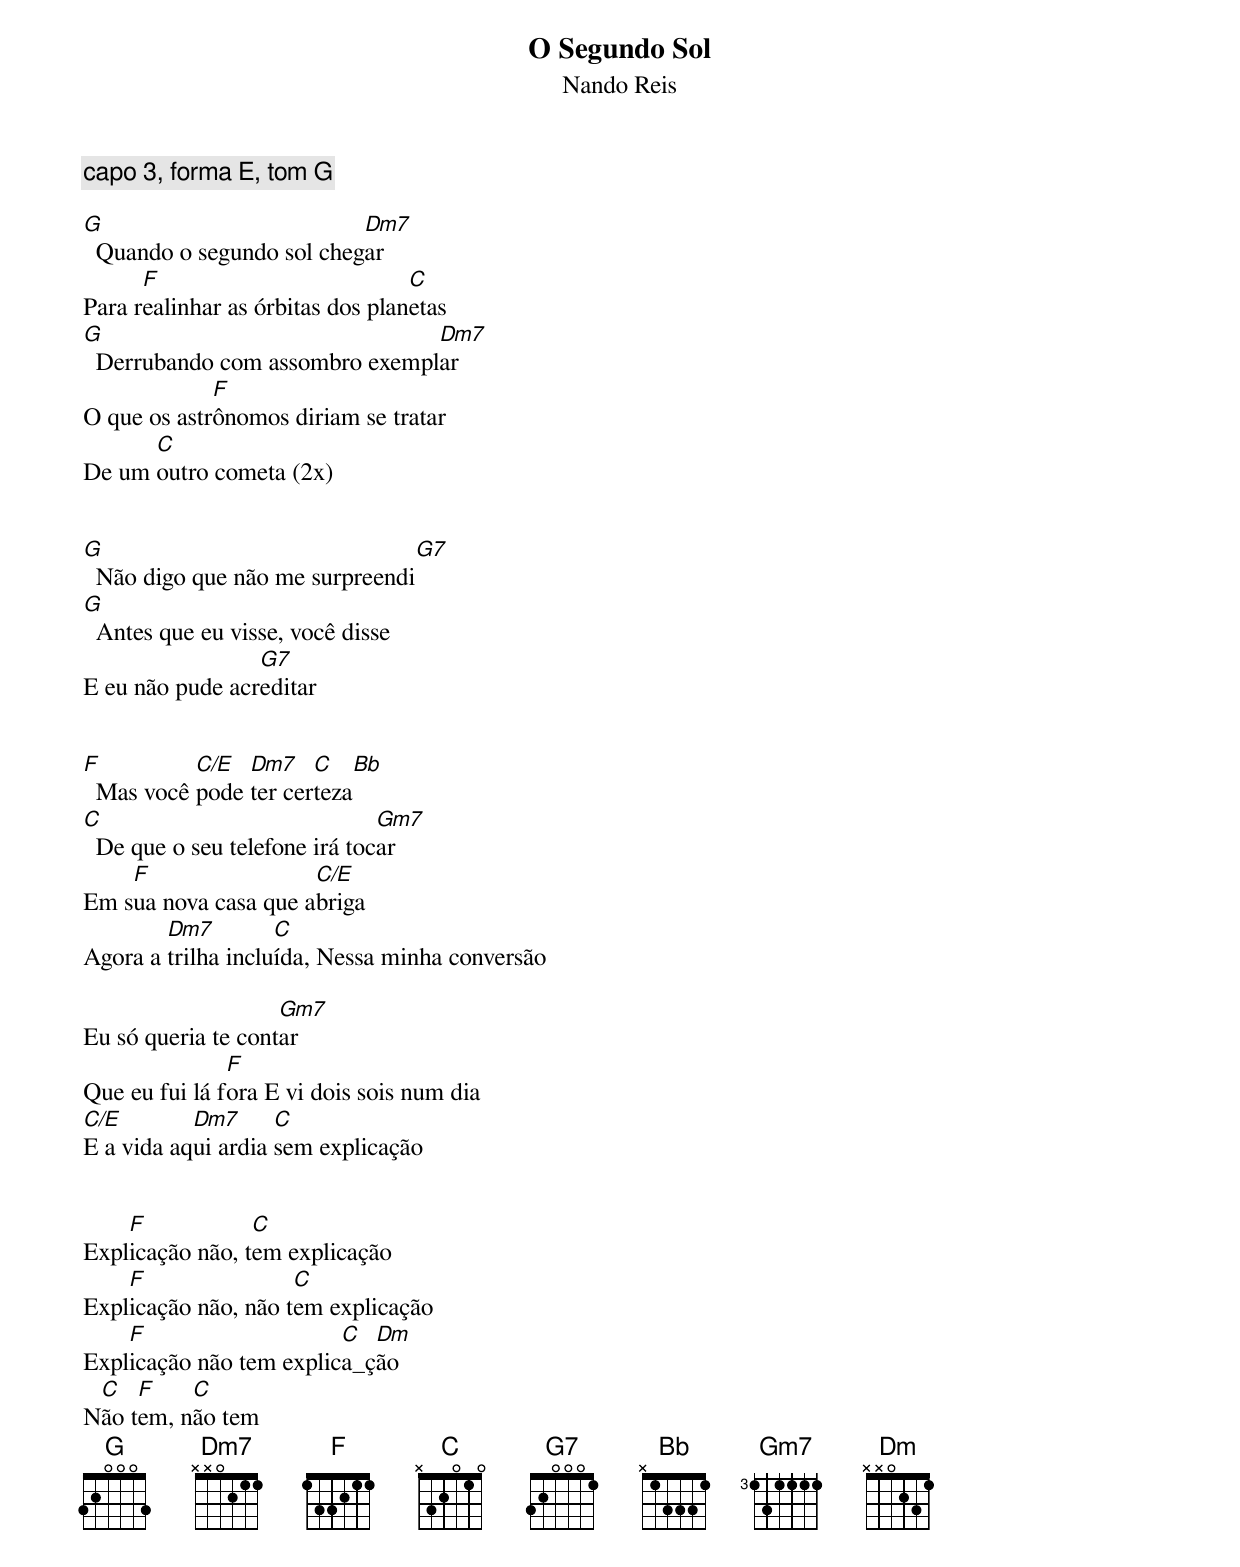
O Segundo Sol
Nando Reis

capo 3, forma E, tom G

G                          Dm7
  Quando o segundo sol chegar
      F                           C
Para realinhar as órbitas dos planetas
G                               Dm7
  Derrubando com assombro exemplar
             F
O que os astrônomos diriam se tratar
      C
De um outro cometa (2x)


G                               G7
  Não digo que não me surpreendi
G
  Antes que eu visse, você disse
                 G7
E eu não pude acreditar


F          C/E  Dm7    C     Bb
  Mas você pode ter certeza
C                              Gm7
  De que o seu telefone irá tocar
    F                 C/E
Em sua nova casa que abriga
        Dm7         C
Agora a trilha incluída, Nessa minha conversão

                    Gm7
Eu só queria te contar
               F
Que eu fui lá fora E vi dois sois num dia
C/E        Dm7      C
E a vida aqui ardia sem explicação


    F            C
Explicação não, tem explicação
    F                C
Explicação não, não tem explicação
    F                    C  Dm
Explicação não tem explica_ção
 C   F    C
Não tem, não tem
